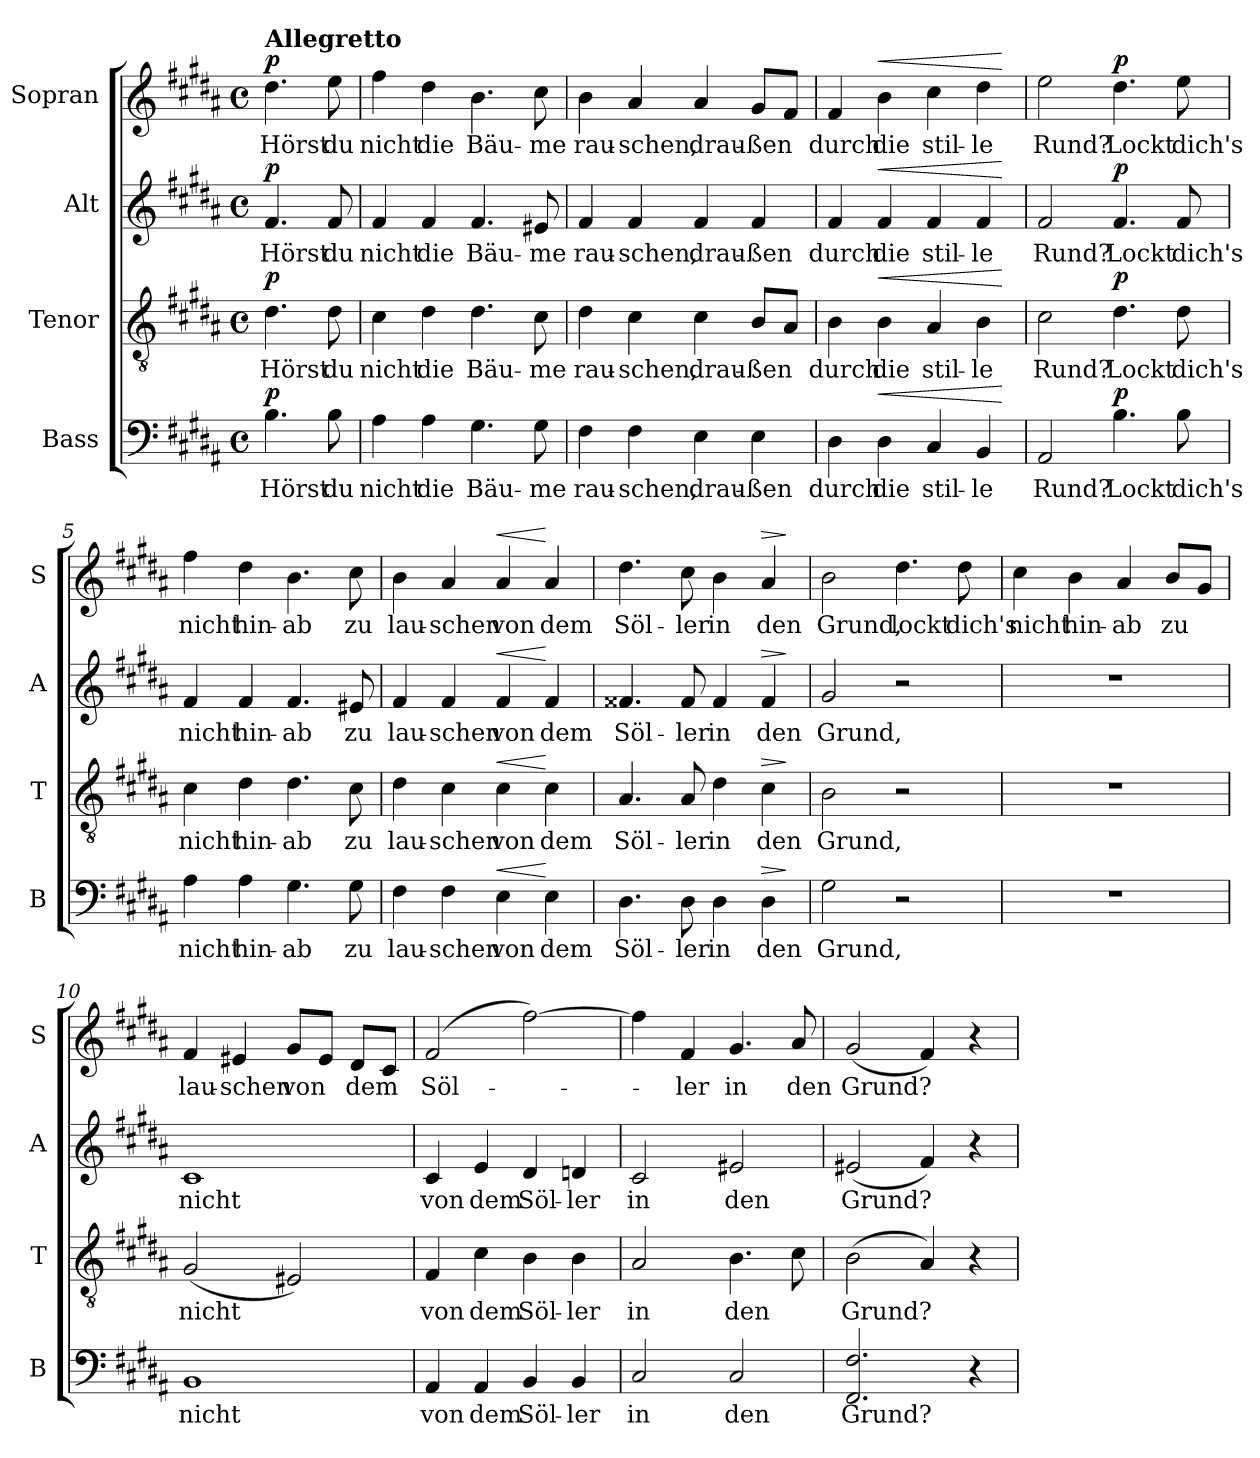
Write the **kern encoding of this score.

**kern	**text	**dynam	**kern	**text	**dynam	**kern	**text	**dynam	**kern	**text	**dynam
*part4	*part4	*part4	*part3	*part3	*part3	*part2	*part2	*part2	*part1	*part1	*part1
*staff4	*staff4	*staff4	*staff3	*staff3	*staff3	*staff2	*staff2	*staff2	*staff1	*staff1	*staff1
*I"Bass	*	*	*I"Tenor	*	*	*I"Alt	*	*	*I"Sopran	*	*
*I'B	*	*	*I'T	*	*	*I'A	*	*	*I'S	*	*
*clefF4	*	*	*clefGv2	*	*	*clefG2	*	*	*clefG2	*	*
*k[f#c#g#d#a#]	*	*	*k[f#c#g#d#a#]	*	*	*k[f#c#g#d#a#]	*	*	*k[f#c#g#d#a#]	*	*
*B:	*	*	*B:	*	*	*B:	*	*	*B:	*	*
*M4/4	*	*	*M4/4	*	*	*M4/4	*	*	*M4/4	*	*
*met(c)	*	*	*met(c)	*	*	*met(c)	*	*	*met(c)	*	*
=	=	=	=	=	=	=	=	=	=	=	=
!	!	!	!	!	!	!	!	!	!LO:TX:a:B:t=Allegretto	!	!
!	!	!LO:DY:a	!	!	!LO:DY:a	!	!	!LO:DY:a	!	!	!LO:DY:a
4.B	Hörst	p	4.d#	Hörst	p	4.f#	Hörst	p	4.dd#	Hörst	p
8B	du	.	8d#	du	.	8f#	du	.	8ee	du	.
=1	=1	=1	=1	=1	=1	=1	=1	=1	=1	=1	=1
4A#	nicht	.	4c#	nicht	.	4f#	nicht	.	4ff#	nicht	.
4A#	die	.	4d#	die	.	4f#	die	.	4dd#	die	.
4.G#	Bäu-	.	4.d#	Bäu-	.	4.f#	Bäu-	.	4.b	Bäu-	.
8G#	-me	.	8c#	-me	.	8e#X	-me	.	8cc#	-me	.
=2	=2	=2	=2	=2	=2	=2	=2	=2	=2	=2	=2
4F#	rau-	.	4d#	rau-	.	4f#	rau-	.	4b	rau-	.
4F#	-schen,	.	4c#	-schen,	.	4f#	-schen,	.	4a#	-schen,	.
4E	drau-	.	4c#	drau-	.	4f#	drau-	.	4a#	drau-	.
4E	-ßen	.	8BL	-ßen	.	4f#	-ßen	.	8g#L	-ßen	.
.	.	.	8A#J	.	.	.	.	.	8f#J	.	.
=3	=3	=3	=3	=3	=3	=3	=3	=3	=3	=3	=3
4D#	durch	.	4B	durch	.	4f#	durch	.	4f#	durch	.
!	!	!LO:HP:a	!	!	!LO:HP:a	!	!	!LO:HP:a	!	!	!LO:HP:a
4D#	die	<	4B	die	<	4f#	die	<	4b	die	<
4C#	stil-	.	4A#	stil-	.	4f#	stil-	.	4cc#	stil-	.
4BB	-le	.	4B	-le	.	4f#	-le	.	4dd#	-le	.
.	.	[	.	.	[	.	.	[	.	.	[
=4	=4	=4	=4	=4	=4	=4	=4	=4	=4	=4	=4
2AA#	Rund?	.	2c#	Rund?	.	2f#	Rund?	.	2ee	Rund?	.
!	!	!LO:DY:a	!	!	!LO:DY:a	!	!	!LO:DY:a	!	!	!LO:DY:a
4.B	Lockt	p	4.d#	Lockt	p	4.f#	Lockt	p	4.dd#	Lockt	p
8B	dich's	.	8d#	dich's	.	8f#	dich's	.	8ee	dich's	.
=5	=5	=5	=5	=5	=5	=5	=5	=5	=5	=5	=5
4A#	nicht	.	4c#	nicht	.	4f#	nicht	.	4ff#	nicht	.
4A#	hin-	.	4d#	hin-	.	4f#	hin-	.	4dd#	hin-	.
4.G#	-ab	.	4.d#	-ab	.	4.f#	-ab	.	4.b	-ab	.
8G#	zu	.	8c#	zu	.	8e#X	zu	.	8cc#	zu	.
=6	=6	=6	=6	=6	=6	=6	=6	=6	=6	=6	=6
4F#	lau-	.	4d#	lau-	.	4f#	lau-	.	4b	lau-	.
4F#	-schen	.	4c#	-schen	.	4f#	-schen	.	4a#	-schen	.
!	!	!LO:HP:a	!	!	!LO:HP:a	!	!	!LO:HP:a	!	!	!LO:HP:a
4E	von	<	4c#	von	<	4f#	von	<	4a#	von	<
4E	dem	[	4c#	dem	[	4f#	dem	[	4a#	dem	[
=7	=7	=7	=7	=7	=7	=7	=7	=7	=7	=7	=7
4.D#	Söl-	.	4.A#	Söl-	.	4.f##X	Söl-	.	4.dd#	Söl-	.
8D#	-ler	.	8A#	-ler	.	8f##	-ler	.	8cc#	-ler	.
4D#	in	.	4d#	in	.	4f##	in	.	4b	in	.
!	!	!LO:HP:a	!	!	!LO:HP:a	!	!	!LO:HP:a	!	!	!LO:HP:a
4D#	den	>	4c#	den	>	4f##	den	>	4a#	den	>
.	.	]	.	.	]	.	.	]	.	.	]
=8	=8	=8	=8	=8	=8	=8	=8	=8	=8	=8	=8
2G#	Grund,	.	2B	Grund,	.	2g#	Grund,	.	2b	Grund,	.
2r	.	.	2r	.	.	2r	.	.	4.dd#	lockt	.
.	.	.	.	.	.	.	.	.	8dd#	dich's	.
=9	=9	=9	=9	=9	=9	=9	=9	=9	=9	=9	=9
1r	.	.	1r	.	.	1r	.	.	4cc#	nicht	.
.	.	.	.	.	.	.	.	.	4b	hin-	.
.	.	.	.	.	.	.	.	.	4a#	-ab	.
.	.	.	.	.	.	.	.	.	8bL	zu	.
.	.	.	.	.	.	.	.	.	8g#J	.	.
=10	=10	=10	=10	=10	=10	=10	=10	=10	=10	=10	=10
1BB	nicht	.	(2G#	nicht	.	1c#	nicht	.	4f#	lau-	.
.	.	.	.	.	.	.	.	.	4e#X	-schen	.
.	.	.	2E#X)	.	.	.	.	.	8g#L	von	.
.	.	.	.	.	.	.	.	.	8e#J	.	.
.	.	.	.	.	.	.	.	.	8d#L	dem	.
.	.	.	.	.	.	.	.	.	8c#J	.	.
=11	=11	=11	=11	=11	=11	=11	=11	=11	=11	=11	=11
4AA#	von	.	4F#	von	.	4c#	von	.	(2f#	Söl-	.
4AA#	dem	.	4c#	dem	.	4e	dem	.	.	.	.
4BB	Söl-	.	4B	Söl-	.	4d#	Söl-	.	[2ff#)	.	.
4BB	-ler	.	4B	-ler	.	4dn	-ler	.	.	.	.
=12	=12	=12	=12	=12	=12	=12	=12	=12	=12	=12	=12
2C#	in	.	2A#	in	.	2c#	in	.	4ff#]	.	.
.	.	.	.	.	.	.	.	.	4f#	-ler	.
2C#	den	.	4.B	den	.	2e#X	den	.	4.g#	in	.
.	.	.	8c#	.	.	.	.	.	8a#	den	.
=13	=13	=13	=13	=13	=13	=13	=13	=13	=13	=13	=13
2.FF# 2.F#	Grund?	.	(2B	Grund?	.	(2e#X	Grund?	.	(2g#	Grund?	.
.	.	.	4A#)	.	.	4f#)	.	.	4f#)	.	.
4r	.	.	4r	.	.	4r	.	.	4r	.	.
=	=	=	=	=	=	=	=	=	=	=	=
*-	*-	*-	*-	*-	*-	*-	*-	*-	*-	*-	*-
